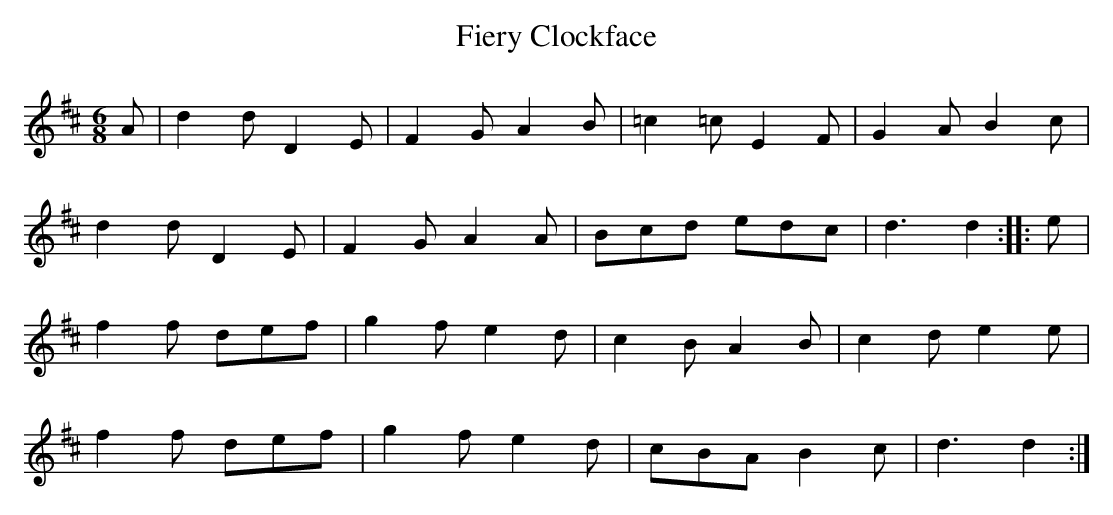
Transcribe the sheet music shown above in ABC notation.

X:1
T:Fiery Clockface
M:6/8
L:1/8
K:D
A | d2 d D2 E | F2 G A2 B | =c2 =c E2 F | G2 A B2 c |
d2 d D2 E | F2 G A2 A | Bcd edc | d3 d2 :: e |
f2 f def | g2 f e2 d | c2 B A2 B | c2 d e2 e |
f2 f def | g2 f e2 d | cBA B2 c | d3 d2 :|
